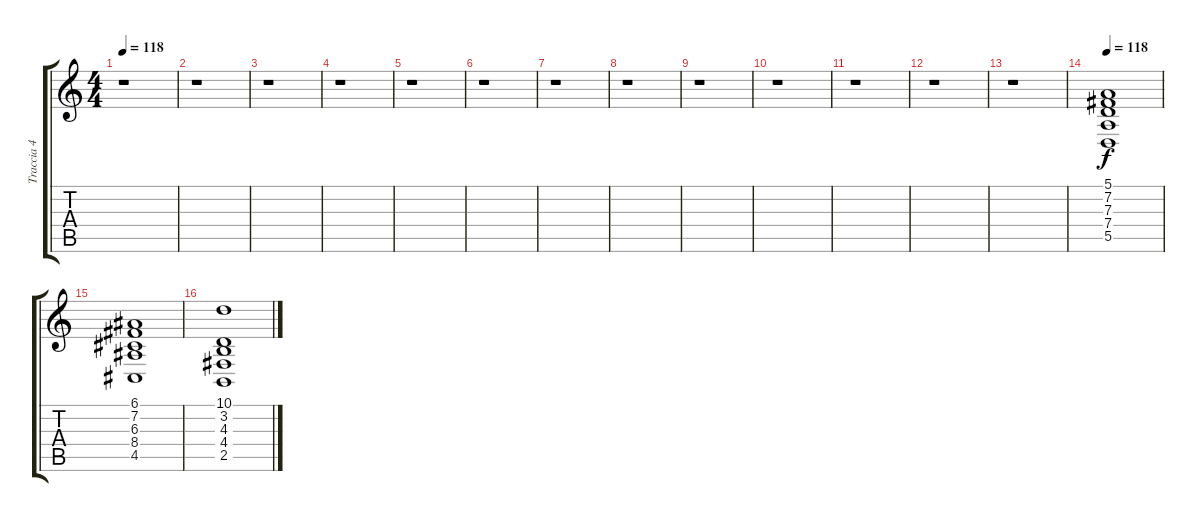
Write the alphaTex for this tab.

\track ("Traccia 4" "Traccia 4") {instrument stringensemble1}
\staff {score tabs}
\tuning (E4 B3 G3 D3 A2 E2) {hide}
\ts (4 4)
\tempo 118
\clef g2
\ks c
r.1{dy f} |
r.1 |
r.1 |
r.1 |
r.1 |
r.1 |
r.1 |
r.1 |
r.1 |
r.1 |
r.1 |
r.1 |
r.1 |
\tempo 118
(5.1 7.2 7.3 7.4 5.5).1 |
(6.1 7.2 6.3 8.4 4.5).1 |
(10.1 3.2 4.3 4.4 2.5).1
